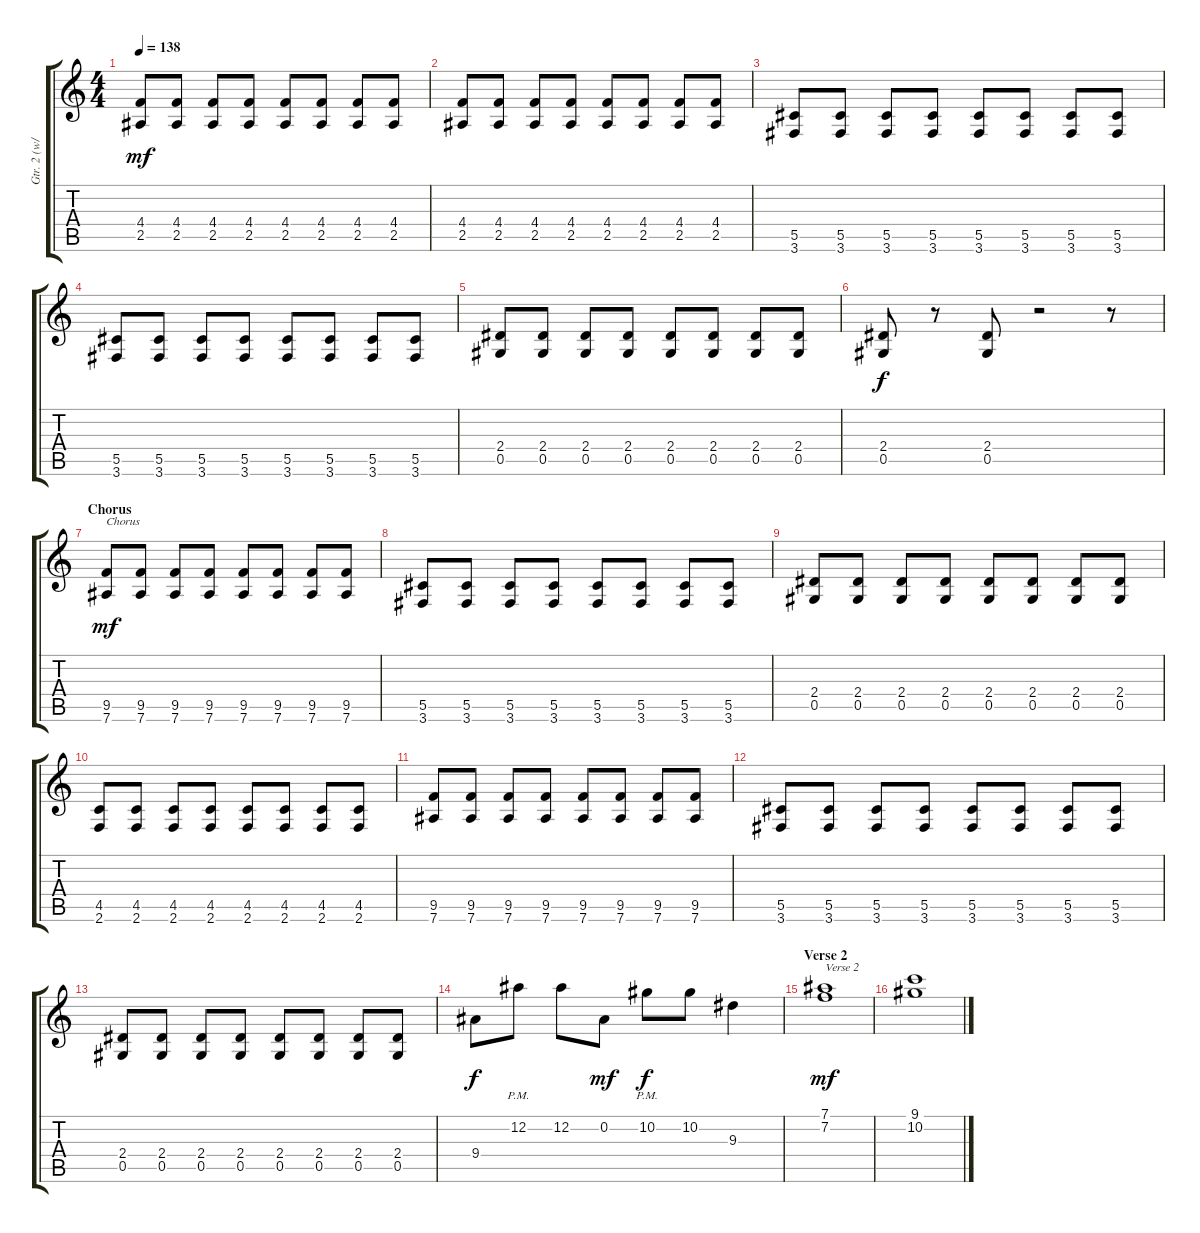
\track ("Gtr. 2 (w/dist.)" "Gtr. 2 (w/") {instrument overdrivenguitar}
\staff {score tabs}
\tuning (Eb4 Bb3 Gb3 Db3 Ab2 Eb2) {hide}
\ts (4 4)
\tempo 138
\clef g2
\ks c
(4.4 2.5).8{dy mf} (4.4 2.5).8 (4.4 2.5).8 (4.4 2.5).8 (4.4 2.5).8 (4.4 2.5).8 (4.4 2.5).8 (4.4 2.5).8 |
(4.4 2.5).8 (4.4 2.5).8 (4.4 2.5).8 (4.4 2.5).8 (4.4 2.5).8 (4.4 2.5).8 (4.4 2.5).8 (4.4 2.5).8 |
(5.5 3.6).8 (5.5 3.6).8 (5.5 3.6).8 (5.5 3.6).8 (5.5 3.6).8 (5.5 3.6).8 (5.5 3.6).8 (5.5 3.6).8 |
(5.5 3.6).8 (5.5 3.6).8 (5.5 3.6).8 (5.5 3.6).8 (5.5 3.6).8 (5.5 3.6).8 (5.5 3.6).8 (5.5 3.6).8 |
(2.4 0.5).8 (2.4 0.5).8 (2.4 0.5).8 (2.4 0.5).8 (2.4 0.5).8 (2.4 0.5).8 (2.4 0.5).8 (2.4 0.5).8 |
(2.4 0.5).8{dy f} r.8 (2.4 0.5).8 r.2 r.8 |
\section ("" "Chorus")
(9.5 7.6).8{txt "Chorus" dy mf} (9.5 7.6).8 (9.5 7.6).8 (9.5 7.6).8 (9.5 7.6).8 (9.5 7.6).8 (9.5 7.6).8 (9.5 7.6).8 |
(5.5 3.6).8 (5.5 3.6).8 (5.5 3.6).8 (5.5 3.6).8 (5.5 3.6).8 (5.5 3.6).8 (5.5 3.6).8 (5.5 3.6).8 |
(2.4 0.5).8 (2.4 0.5).8 (2.4 0.5).8 (2.4 0.5).8 (2.4 0.5).8 (2.4 0.5).8 (2.4 0.5).8 (2.4 0.5).8 |
(4.5 2.6).8 (4.5 2.6).8 (4.5 2.6).8 (4.5 2.6).8 (4.5 2.6).8 (4.5 2.6).8 (4.5 2.6).8 (4.5 2.6).8 |
(9.5 7.6).8 (9.5 7.6).8 (9.5 7.6).8 (9.5 7.6).8 (9.5 7.6).8 (9.5 7.6).8 (9.5 7.6).8 (9.5 7.6).8 |
(5.5 3.6).8 (5.5 3.6).8 (5.5 3.6).8 (5.5 3.6).8 (5.5 3.6).8 (5.5 3.6).8 (5.5 3.6).8 (5.5 3.6).8 |
(2.4 0.5).8 (2.4 0.5).8 (2.4 0.5).8 (2.4 0.5).8 (2.4 0.5).8 (2.4 0.5).8 (2.4 0.5).8 (2.4 0.5).8 |
9.4.8{dy f instrument distortionguitar} 12.2{pm}.8 12.2.8 0.2.8{dy mf} 10.2{pm}.8{dy f} 10.2.8 9.3.4 |
\section ("" "Verse 2")
(7.1 7.2).1{txt "Verse 2" dy mf} |
(9.1 10.2).1
